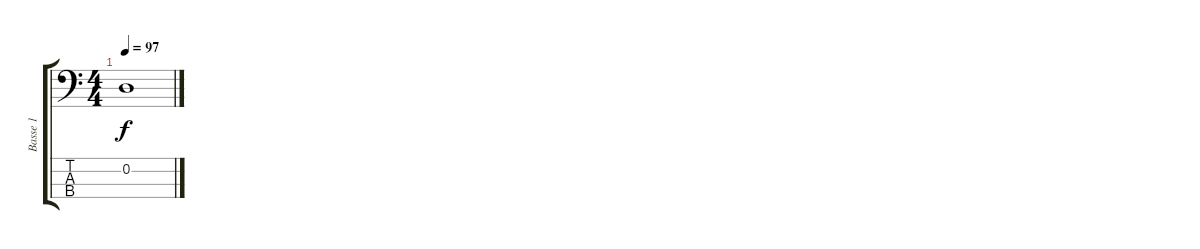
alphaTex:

\track ("Basse 1" "Basse 1") {instrument electricbassfinger}
\staff {score tabs}
\tuning (G2 D2 A1 D1) {hide}
\ts (4 4)
\tempo 97
\clef f4
\ks c
0.2{t}.1{dy f volume 0}
